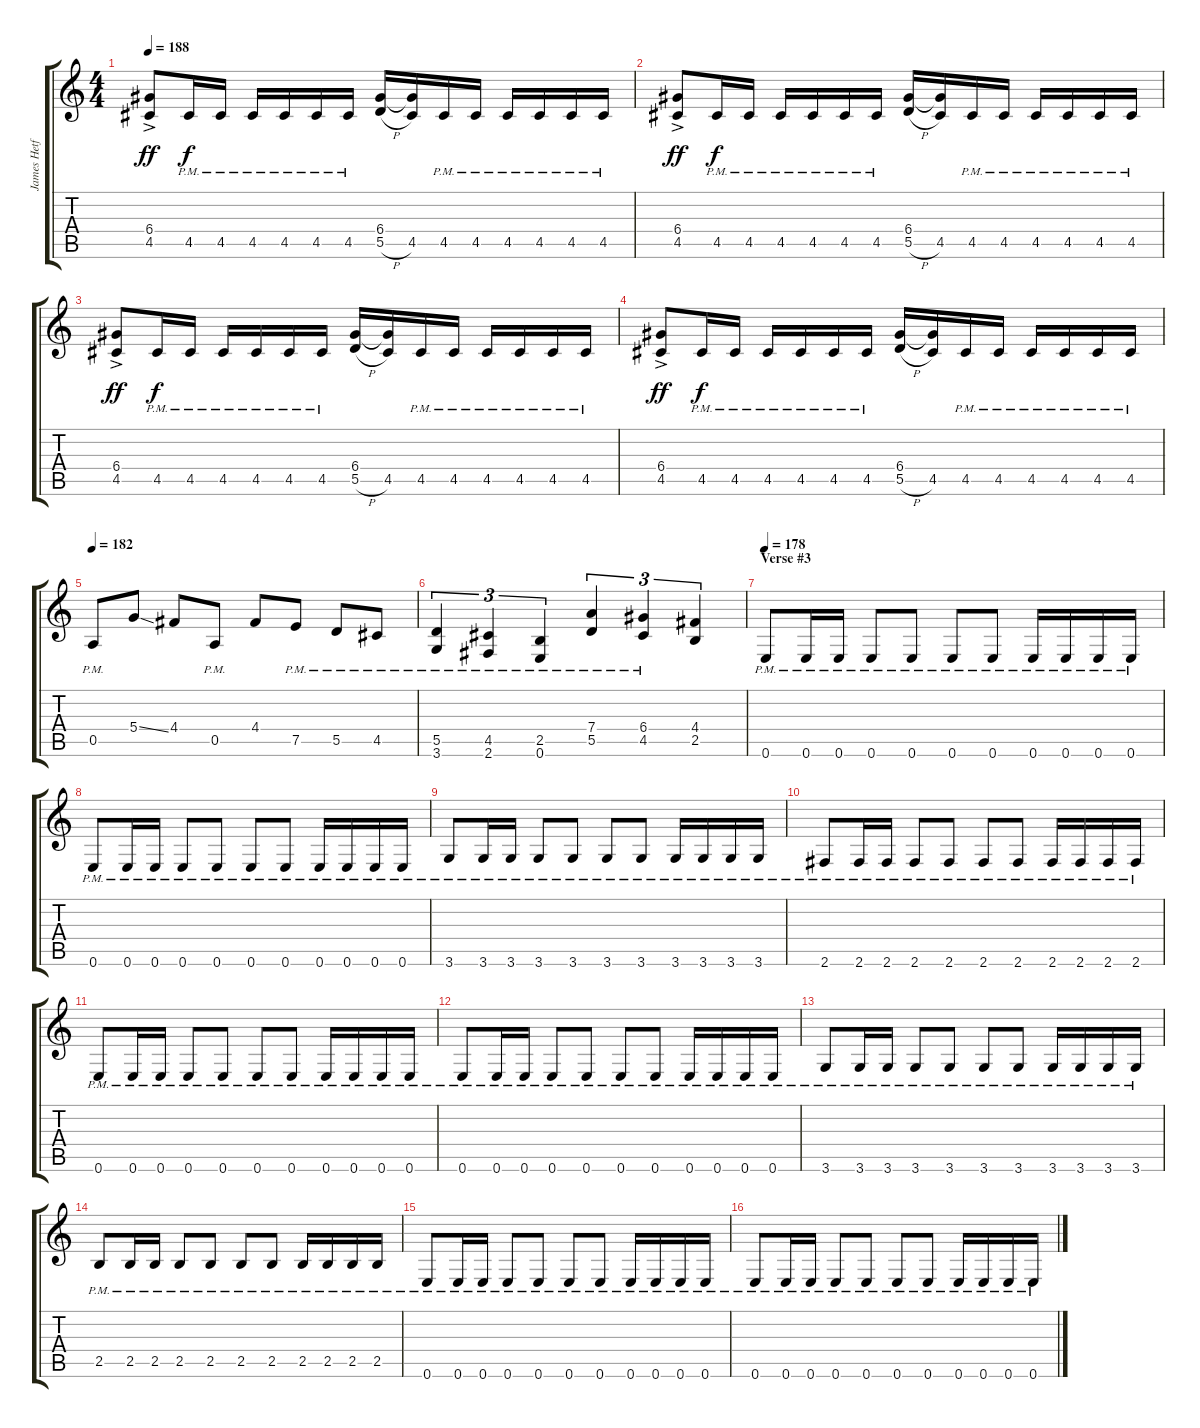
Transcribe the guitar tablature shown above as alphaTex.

\track ("James Hetfield (Rhythm Guitar)" "James Hetf") {instrument distortionguitar}
\staff {score tabs}
\tuning (E4 B3 G3 D3 A2 E2) {hide}
\ts (4 4)
\tempo 188
\clef g2
\ks c
(6.4{ac} 4.5{ac}).8{dy ff} 4.5{pm}.16{dy f} 4.5{pm}.16 4.5{pm}.16 4.5{pm}.16 4.5{pm}.16 4.5{pm}.16 (6.4 5.5{h}).16 (6.4{t} 4.5).16 4.5{pm}.16 4.5{pm}.16 4.5{pm}.16 4.5{pm}.16 4.5{pm}.16 4.5{pm}.16 |
(6.4{ac} 4.5{ac}).8{dy ff} 4.5{pm}.16{dy f} 4.5{pm}.16 4.5{pm}.16 4.5{pm}.16 4.5{pm}.16 4.5{pm}.16 (6.4 5.5{h}).16 (6.4{t} 4.5).16 4.5{pm}.16 4.5{pm}.16 4.5{pm}.16 4.5{pm}.16 4.5{pm}.16 4.5{pm}.16 |
(6.4{ac} 4.5{ac}).8{dy ff} 4.5{pm}.16{dy f} 4.5{pm}.16 4.5{pm}.16 4.5{pm}.16 4.5{pm}.16 4.5{pm}.16 (6.4 5.5{h}).16 (6.4{t} 4.5).16 4.5{pm}.16 4.5{pm}.16 4.5{pm}.16 4.5{pm}.16 4.5{pm}.16 4.5{pm}.16 |
(6.4{ac} 4.5{ac}).8{dy ff} 4.5{pm}.16{dy f} 4.5{pm}.16 4.5{pm}.16 4.5{pm}.16 4.5{pm}.16 4.5{pm}.16 (6.4 5.5{h}).16 (6.4{t} 4.5).16 4.5{pm}.16 4.5{pm}.16 4.5{pm}.16 4.5{pm}.16 4.5{pm}.16 4.5{pm}.16 |
\tempo 182
0.5{pm}.8 5.4{ss}.8 4.4.8 0.5{pm}.8 4.4.8 7.5{pm}.8 5.5{pm}.8 4.5{pm}.8 |
(5.5{pm} 3.6{pm}).4{tu (3 2)} (4.5{pm} 2.6{pm}).4{tu (3 2)} (2.5{pm} 0.6{pm}).4{tu (3 2)} (7.4{pm} 5.5{pm}).4{tu (3 2)} (6.4{pm} 4.5{pm}).4{tu (3 2)} (4.4 2.5).4{tu (3 2)} |
\section ("" "Verse #3")
\tempo 178
0.6{pm}.8 0.6{pm}.16 0.6{pm}.16 0.6{pm}.8 0.6{pm}.8 0.6{pm}.8 0.6{pm}.8 0.6{pm}.16 0.6{pm}.16 0.6{pm}.16 0.6{pm}.16 |
0.6{pm}.8 0.6{pm}.16 0.6{pm}.16 0.6{pm}.8 0.6{pm}.8 0.6{pm}.8 0.6{pm}.8 0.6{pm}.16 0.6{pm}.16 0.6{pm}.16 0.6{pm}.16 |
3.6{pm}.8 3.6{pm}.16 3.6{pm}.16 3.6{pm}.8 3.6{pm}.8 3.6{pm}.8 3.6{pm}.8 3.6{pm}.16 3.6{pm}.16 3.6{pm}.16 3.6{pm}.16 |
2.6{pm}.8 2.6{pm}.16 2.6{pm}.16 2.6{pm}.8 2.6{pm}.8 2.6{pm}.8 2.6{pm}.8 2.6{pm}.16 2.6{pm}.16 2.6{pm}.16 2.6{pm}.16 |
0.6{pm}.8 0.6{pm}.16 0.6{pm}.16 0.6{pm}.8 0.6{pm}.8 0.6{pm}.8 0.6{pm}.8 0.6{pm}.16 0.6{pm}.16 0.6{pm}.16 0.6{pm}.16 |
0.6{pm}.8 0.6{pm}.16 0.6{pm}.16 0.6{pm}.8 0.6{pm}.8 0.6{pm}.8 0.6{pm}.8 0.6{pm}.16 0.6{pm}.16 0.6{pm}.16 0.6{pm}.16 |
3.6{pm}.8 3.6{pm}.16 3.6{pm}.16 3.6{pm}.8 3.6{pm}.8 3.6{pm}.8 3.6{pm}.8 3.6{pm}.16 3.6{pm}.16 3.6{pm}.16 3.6{pm}.16 |
2.5{pm}.8 2.5{pm}.16 2.5{pm}.16 2.5{pm}.8 2.5{pm}.8 2.5{pm}.8 2.5{pm}.8 2.5{pm}.16 2.5{pm}.16 2.5{pm}.16 2.5{pm}.16 |
0.6{pm}.8 0.6{pm}.16 0.6{pm}.16 0.6{pm}.8 0.6{pm}.8 0.6{pm}.8 0.6{pm}.8 0.6{pm}.16 0.6{pm}.16 0.6{pm}.16 0.6{pm}.16 |
0.6{pm}.8 0.6{pm}.16 0.6{pm}.16 0.6{pm}.8 0.6{pm}.8 0.6{pm}.8 0.6{pm}.8 0.6{pm}.16 0.6{pm}.16 0.6{pm}.16 0.6{pm}.16
